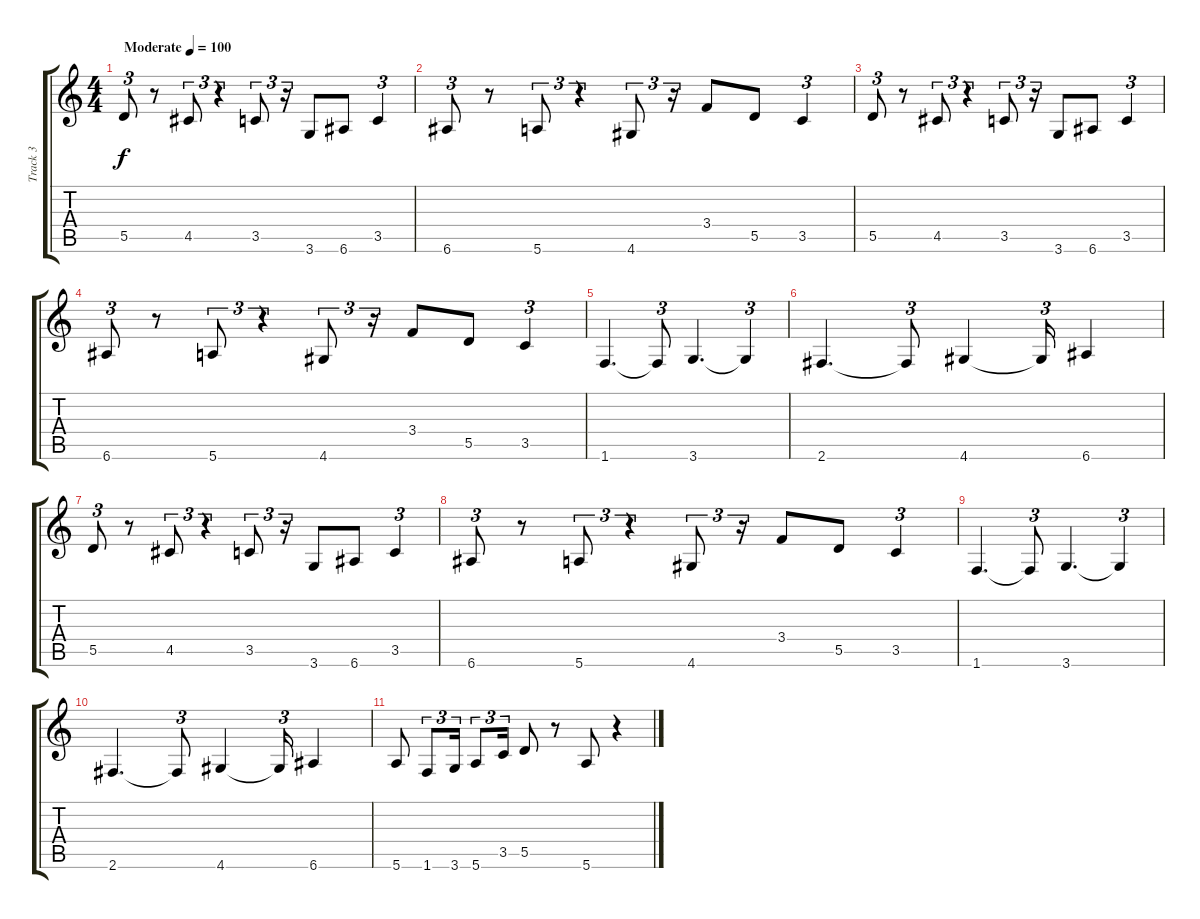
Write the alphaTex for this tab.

\track ("Track 3" "Track 3") {instrument acousticguitarsteel}
\staff {score tabs}
\tuning (E4 B3 G3 D3 A2 E2) {hide}
\ts (4 4)
\tempo (100 "Moderate")
\clef g2
\ks c
5.5.8{tu (3 2) dy f instrument acousticguitarsteel} r.8 4.5.8{tu (3 2)} r.4{tu (3 2)} 3.5.8{tu (3 2)} r.16{tu (3 2)} 3.6.8 6.6.8 3.5.4{tu (3 2)} |
6.6.8{tu (3 2)} r.8 5.6.8{tu (3 2)} r.4{tu (3 2)} 4.6.8{tu (3 2)} r.16{tu (3 2)} 3.4.8 5.5.8 3.5.4{tu (3 2)} |
5.5.8{tu (3 2)} r.8 4.5.8{tu (3 2)} r.4{tu (3 2)} 3.5.8{tu (3 2)} r.16{tu (3 2)} 3.6.8 6.6.8 3.5.4{tu (3 2)} |
6.6.8{tu (3 2)} r.8 5.6.8{tu (3 2)} r.4{tu (3 2)} 4.6.8{tu (3 2)} r.16{tu (3 2)} 3.4.8 5.5.8 3.5.4{tu (3 2)} |
1.6.4{d} 1.6{t}.8{tu (3 2)} 3.6.4{d} 3.6{t}.4{tu (3 2)} |
2.6.4{d} 2.6{t}.8{tu (3 2)} 4.6.4 4.6{t}.16{tu (3 2)} 6.6.4 |
5.5.8{tu (3 2)} r.8 4.5.8{tu (3 2)} r.4{tu (3 2)} 3.5.8{tu (3 2)} r.16{tu (3 2)} 3.6.8 6.6.8 3.5.4{tu (3 2)} |
6.6.8{tu (3 2)} r.8 5.6.8{tu (3 2)} r.4{tu (3 2)} 4.6.8{tu (3 2)} r.16{tu (3 2)} 3.4.8 5.5.8 3.5.4{tu (3 2)} |
1.6.4{d} 1.6{t}.8{tu (3 2)} 3.6.4{d} 3.6{t}.4{tu (3 2)} |
2.6.4{d} 2.6{t}.8{tu (3 2)} 4.6.4 4.6{t}.16{tu (3 2)} 6.6.4 |
5.6.8 1.6.8{tu (3 2)} 3.6.16{tu (3 2)} 5.6.8{tu (3 2)} 3.5.16{tu (3 2)} 5.5.8 r.8 5.6.8 r.4
